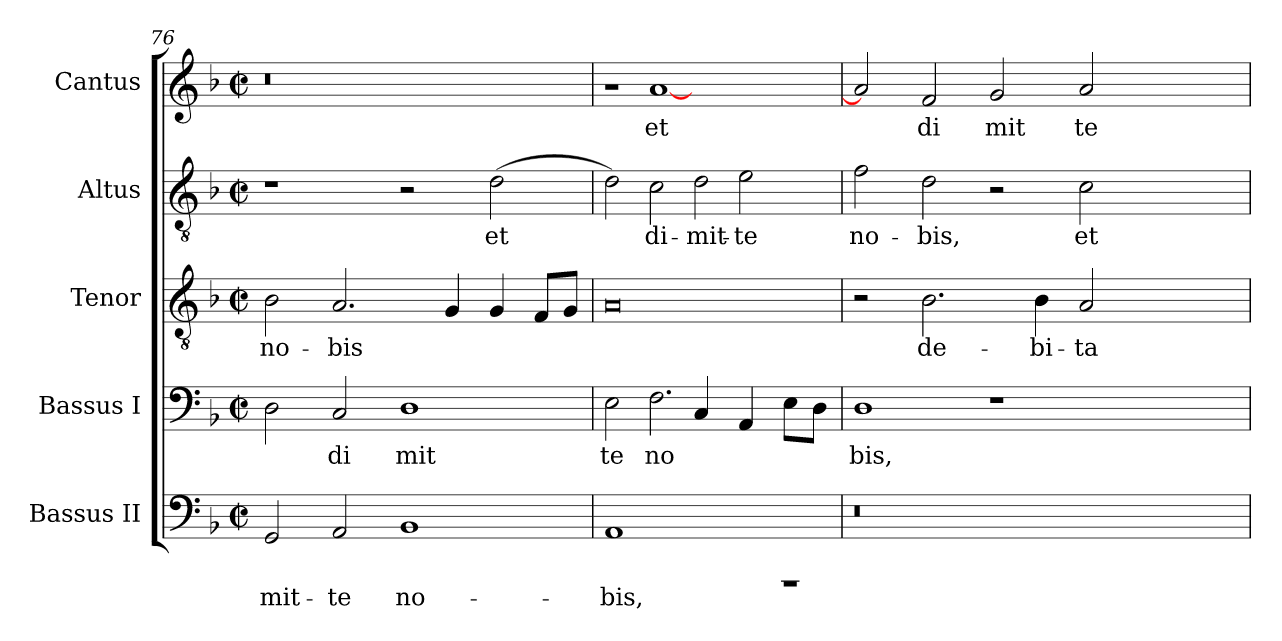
**kern	**text	**kern	**text	**kern	**text	**kern	**text	**kern	**text
*part5	*part5	*part4	*part4	*part3	*part3	*part2	*part2	*part1	*part1
*staff5	*staff5	*staff4	*staff4	*staff3	*staff3	*staff2	*staff2	*staff1	*staff1
*I"Bassus II	*	*I"Bassus I	*	*I"Tenor	*	*I"Altus	*	*I"Cantus	*
*clefF4	*	*clefF4	*	*clefGv2	*	*clefGv2	*	*clefG2	*
*k[b-]	*	*k[b-]	*	*k[b-]	*	*k[b-]	*	*k[b-]	*
*F:	*	*F:	*	*F:	*	*F:	*	*F:	*
*M2/2	*	*M2/2	*	*M2/2	*	*M2/2	*	*M2/2	*
*met(c|)	*	*met(c|)	*	*met(c|)	*	*met(c|)	*	*met(c|)	*
=76	=76	=76	=76	=76	=76	=76	=76	=76	=76
!	!LO:LY:b:cj	!	!	!	!LO:LY:b:cj	!	!	!	!
2GG/	-mit-	2D\	.	2B-\	no-	1r	.	0r	.
!	!LO:LY:b:cj	!	!LO:LY:b:cj	!	!LO:LY:b	!	!	!	!
2AA/	-te	2C/	di	2.A/	-bis	.	.	.	.
!	!LO:LY:b:cj	!	!LO:LY:b:cj	!	!	!	!	!	!
1BB-	no-	1D	mit	.	.	2r	.	.	.
.	.	.	.	4G/	.	.	.	.	.
!	!	!	!	!	!	!	!LO:LY:b:cj	!	!
.	.	.	.	4G/	.	(>2d\	et	.	.
.	.	.	.	8F/L	.	.	.	.	.
.	.	.	.	8G/J	.	.	.	.	.
=77	=77	=77	=77	=77	=77	=77	=77	=77	=77
!	!LO:LY:b:cj	!LO:N:vis=2	!LO:LY:b:cj	!LO:N:vis=0	!	!LO:N:vis=2	!	!LO:N:vis=1	!
1AA	-bis,	4E\	te	4A	.	4d\)	.	4ra	.
!	!	!LO:N:vis=2.	!LO:LY:b:cj	!	!	!LO:N:vis=2	!LO:LY:b:cj	!LO:N:vis=1	!LO:LY:b:cj
.	.	4F\	no	1ryy	.	4c\	di-	[<4a	et
!	!	!	!	!	!	!LO:N:vis=2	!LO:LY:b:cj	!	!
.	.	4C/	.	.	.	4d\	-mit-	2.ryy	.
!	!	!	!	!	!	!LO:N:vis=2	!LO:LY:b:cj	!	!
.	.	4AA/	.	.	.	4e\	-te	.	.
!LO:N:vis=1	!	!	!	!	!	!	!	!	!
4rEEE	.	8E\L	.	.	.	4ryy	.	.	.
.	.	8D\J	.	.	.	.	.	.	.
=78	=78	=78	=78	=78	=78	=78	=78	=78	=78
!	!	!	!LO:LY:b:cj	!	!	!	!LO:LY:b:cj	!	!
0r	.	1D	bis,	2r	.	2f\	no-	2a/]	.
!	!	!	!	!	!LO:LY:b:cj	!	!LO:LY:b:cj	!	!LO:LY:b:cj
.	.	.	.	2.B-\	de-	2d\	-bis,	2f/	di
!	!	!LO:N:vis=1	!	!	!	!	!	!	!LO:LY:b:cj
.	.	0r	.	.	.	2r	.	2g/	mit
!	!	!	!	!	!LO:LY:b:cj	!	!	!	!
.	.	.	.	4B-\	-bi-	.	.	.	.
!	!	!	!	!	!LO:LY:b:cj	!	!LO:LY:b:cj	!	!LO:LY:b:cj
.	.	.	.	2A/	-ta	2c\	et	2a/	te
1ryy	.	.	.	1ryy	.	1ryy	.	1ryy	.
=	=	=	=	=	=	=	=	=	=
*-	*-	*-	*-	*-	*-	*-	*-	*-	*-
